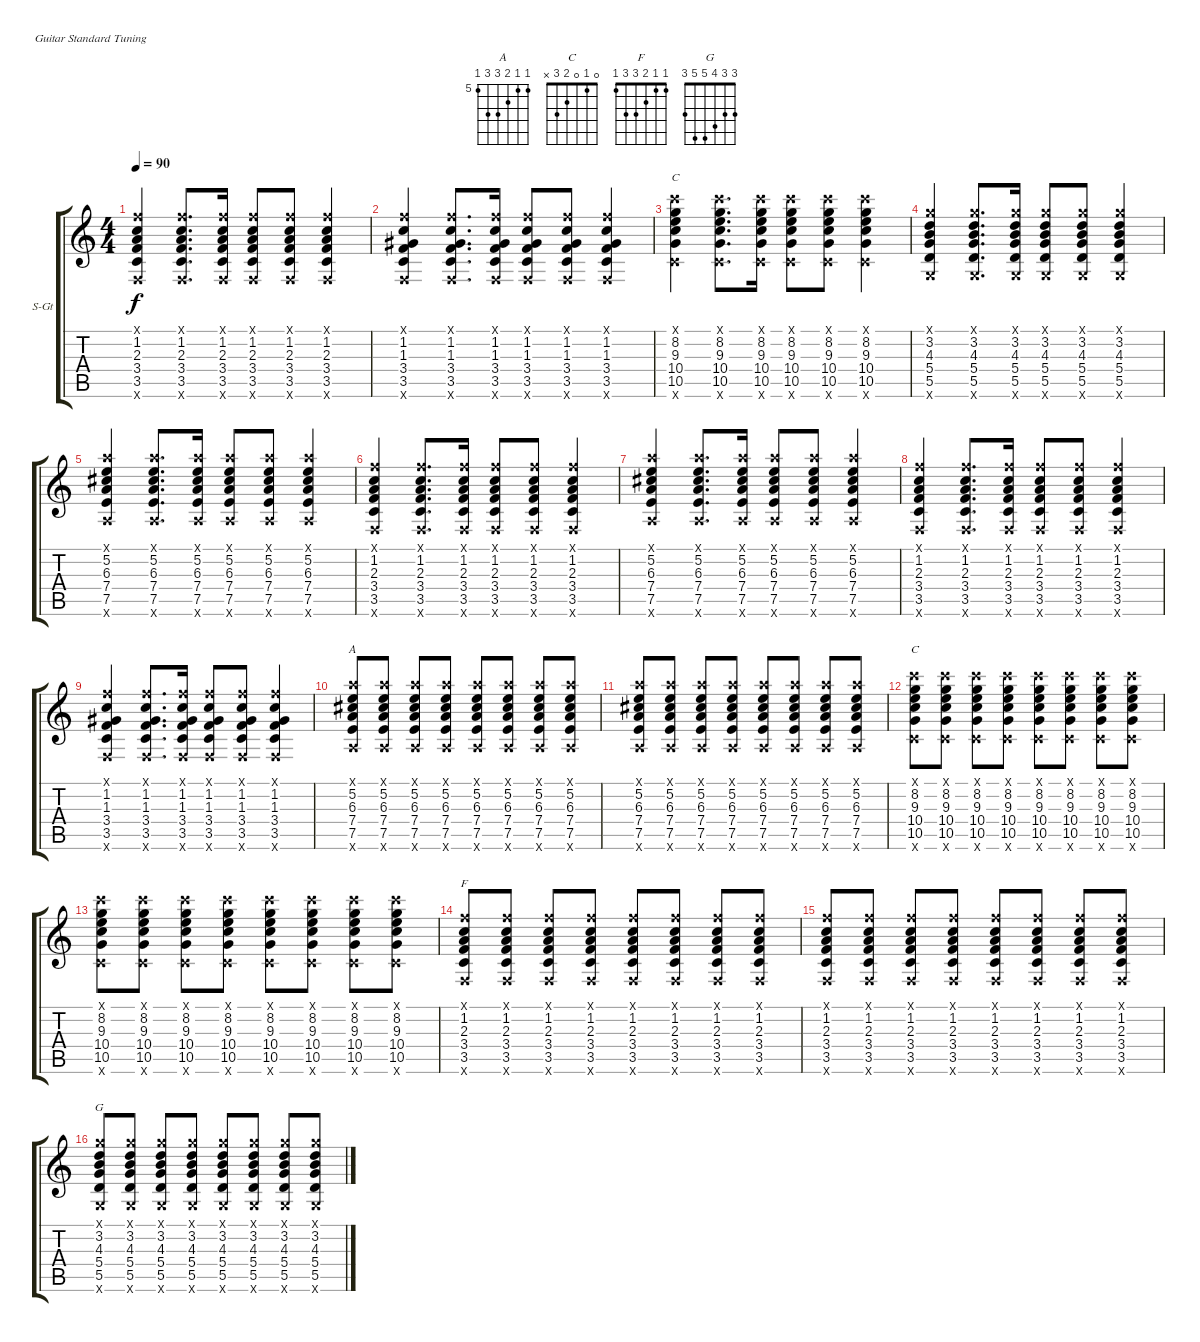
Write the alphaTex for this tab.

\bracketExtendMode groupsimilarinstruments
\firstSystemTrackNameOrientation horizontal
\otherSystemsTrackNameOrientation horizontal
\track ("Damon (Ac. Guitar)" "S-Gt") {instrument acousticguitarsteel}
\staff {score tabs}
\tuning (E4 B3 G3 D3 A2 E2)
\chord ("A" 5 5 6 7 7 5) {firstfret 5}
\chord ("C" 8 8 9 10 10 8) {firstfret 8}
\chord ("F" 1 1 2 3 3 1)
\chord ("G" 3 3 4 5 5 3)
\chord ("C" 0 1 0 2 3 x)
\ts (4 4)
\tempo 90
\clef g2
\ks c
(1.1{x} 1.2 2.3 3.4 3.5 1.6{x}).4{dy f} (1.1{x} 1.2 2.3 3.4 3.5 1.6{x}).8{d} (1.1{x} 1.2 2.3 3.4 3.5 1.6{x}).16 (1.1{x} 1.2 2.3 3.4 3.5 1.6{x}).8 (1.1{x} 1.2 2.3 3.4 3.5 1.6{x}).8 (1.1{x} 1.2 2.3 3.4 3.5 1.6{x}).4 |
(1.1{x} 1.2 1.3 3.4 3.5 1.6{x}).4 (1.1{x} 1.2 1.3 3.4 3.5 1.6{x}).8{d} (1.1{x} 1.2 1.3 3.4 3.5 1.6{x}).16 (1.1{x} 1.2 1.3 3.4 3.5 1.6{x}).8 (1.1{x} 1.2 1.3 3.4 3.5 1.6{x}).8 (1.1{x} 1.2 1.3 3.4 3.5 1.6{x}).4 |
(8.1{x} 8.2 9.3 10.4 10.5 8.6{x}).4{ch "C"} (8.1{x} 8.2 9.3 10.4 10.5 8.6{x}).8{d} (8.1{x} 8.2 9.3 10.4 10.5 8.6{x}).16 (8.1{x} 8.2 9.3 10.4 10.5 8.6{x}).8 (8.1{x} 8.2 9.3 10.4 10.5 8.6{x}).8 (8.1{x} 8.2 9.3 10.4 10.5 8.6{x}).4 |
(3.1{x} 3.2 4.3 5.4 5.5 3.6{x}).4 (3.1{x} 3.2 4.3 5.4 5.5 3.6{x}).8{d} (3.1{x} 3.2 4.3 5.4 5.5 3.6{x}).16 (3.1{x} 3.2 4.3 5.4 5.5 3.6{x}).8 (3.1{x} 3.2 4.3 5.4 5.5 3.6{x}).8 (3.1{x} 3.2 4.3 5.4 5.5 3.6{x}).4 |
(5.1{x} 5.2 6.3 7.4 7.5 5.6{x}).4 (5.1{x} 5.2 6.3 7.4 7.5 5.6{x}).8{d} (5.1{x} 5.2 6.3 7.4 7.5 5.6{x}).16 (5.1{x} 5.2 6.3 7.4 7.5 5.6{x}).8 (5.1{x} 5.2 6.3 7.4 7.5 5.6{x}).8 (5.1{x} 5.2 6.3 7.4 7.5 5.6{x}).4 |
(1.1{x} 1.2 2.3 3.4 3.5 1.6{x}).4 (1.1{x} 1.2 2.3 3.4 3.5 1.6{x}).8{d} (1.1{x} 1.2 2.3 3.4 3.5 1.6{x}).16 (1.1{x} 1.2 2.3 3.4 3.5 1.6{x}).8 (1.1{x} 1.2 2.3 3.4 3.5 1.6{x}).8 (1.1{x} 1.2 2.3 3.4 3.5 1.6{x}).4 |
(5.1{x} 5.2 6.3 7.4 7.5 5.6{x}).4 (5.1{x} 5.2 6.3 7.4 7.5 5.6{x}).8{d} (5.1{x} 5.2 6.3 7.4 7.5 5.6{x}).16 (5.1{x} 5.2 6.3 7.4 7.5 5.6{x}).8 (5.1{x} 5.2 6.3 7.4 7.5 5.6{x}).8 (5.1{x} 5.2 6.3 7.4 7.5 5.6{x}).4 |
(1.1{x} 1.2 2.3 3.4 3.5 1.6{x}).4 (1.1{x} 1.2 2.3 3.4 3.5 1.6{x}).8{d} (1.1{x} 1.2 2.3 3.4 3.5 1.6{x}).16 (1.1{x} 1.2 2.3 3.4 3.5 1.6{x}).8 (1.1{x} 1.2 2.3 3.4 3.5 1.6{x}).8 (1.1{x} 1.2 2.3 3.4 3.5 1.6{x}).4 |
(1.1{x} 1.2 1.3 3.4 3.5 1.6{x}).4 (1.1{x} 1.2 1.3 3.4 3.5 1.6{x}).8{d} (1.1{x} 1.2 1.3 3.4 3.5 1.6{x}).16 (1.1{x} 1.2 1.3 3.4 3.5 1.6{x}).8 (1.1{x} 1.2 1.3 3.4 3.5 1.6{x}).8 (1.1{x} 1.2 1.3 3.4 3.5 1.6{x}).4 |
(5.1{x} 5.2 6.3 7.4 7.5 5.6{x}).8{ch "A"} (5.1{x} 5.2 6.3 7.4 7.5 5.6{x}).8 (5.1{x} 5.2 6.3 7.4 7.5 5.6{x}).8 (5.1{x} 5.2 6.3 7.4 7.5 5.6{x}).8 (5.1{x} 5.2 6.3 7.4 7.5 5.6{x}).8 (5.1{x} 5.2 6.3 7.4 7.5 5.6{x}).8 (5.1{x} 5.2 6.3 7.4 7.5 5.6{x}).8 (5.1{x} 5.2 6.3 7.4 7.5 5.6{x}).8 |
(5.1{x} 5.2 6.3 7.4 7.5 5.6{x}).8 (5.1{x} 5.2 6.3 7.4 7.5 5.6{x}).8 (5.1{x} 5.2 6.3 7.4 7.5 5.6{x}).8 (5.1{x} 5.2 6.3 7.4 7.5 5.6{x}).8 (5.1{x} 5.2 6.3 7.4 7.5 5.6{x}).8 (5.1{x} 5.2 6.3 7.4 7.5 5.6{x}).8 (5.1{x} 5.2 6.3 7.4 7.5 5.6{x}).8 (5.1{x} 5.2 6.3 7.4 7.5 5.6{x}).8 |
(8.1{x} 8.2 9.3 10.4 10.5 8.6{x}).8{ch "C"} (8.1{x} 8.2 9.3 10.4 10.5 8.6{x}).8 (8.1{x} 8.2 9.3 10.4 10.5 8.6{x}).8 (8.1{x} 8.2 9.3 10.4 10.5 8.6{x}).8 (8.1{x} 8.2 9.3 10.4 10.5 8.6{x}).8 (8.1{x} 8.2 9.3 10.4 10.5 8.6{x}).8 (8.1{x} 8.2 9.3 10.4 10.5 8.6{x}).8 (8.1{x} 8.2 9.3 10.4 10.5 8.6{x}).8 |
(8.1{x} 8.2 9.3 10.4 10.5 8.6{x}).8 (8.1{x} 8.2 9.3 10.4 10.5 8.6{x}).8 (8.1{x} 8.2 9.3 10.4 10.5 8.6{x}).8 (8.1{x} 8.2 9.3 10.4 10.5 8.6{x}).8 (8.1{x} 8.2 9.3 10.4 10.5 8.6{x}).8 (8.1{x} 8.2 9.3 10.4 10.5 8.6{x}).8 (8.1{x} 8.2 9.3 10.4 10.5 8.6{x}).8 (8.1{x} 8.2 9.3 10.4 10.5 8.6{x}).8 |
(1.1{x} 1.2 2.3 3.4 3.5 1.6{x}).8{ch "F"} (1.1{x} 1.2 2.3 3.4 3.5 1.6{x}).8 (1.1{x} 1.2 2.3 3.4 3.5 1.6{x}).8 (1.1{x} 1.2 2.3 3.4 3.5 1.6{x}).8 (1.1{x} 1.2 2.3 3.4 3.5 1.6{x}).8 (1.1{x} 1.2 2.3 3.4 3.5 1.6{x}).8 (1.1{x} 1.2 2.3 3.4 3.5 1.6{x}).8 (1.1{x} 1.2 2.3 3.4 3.5 1.6{x}).8 |
(1.1{x} 1.2 2.3 3.4 3.5 1.6{x}).8 (1.1{x} 1.2 2.3 3.4 3.5 1.6{x}).8 (1.1{x} 1.2 2.3 3.4 3.5 1.6{x}).8 (1.1{x} 1.2 2.3 3.4 3.5 1.6{x}).8 (1.1{x} 1.2 2.3 3.4 3.5 1.6{x}).8 (1.1{x} 1.2 2.3 3.4 3.5 1.6{x}).8 (1.1{x} 1.2 2.3 3.4 3.5 1.6{x}).8 (1.1{x} 1.2 2.3 3.4 3.5 1.6{x}).8 |
(3.1{x} 3.2 4.3 5.4 5.5 3.6{x}).8{ch "G"} (3.1{x} 3.2 4.3 5.4 5.5 3.6{x}).8 (3.1{x} 3.2 4.3 5.4 5.5 3.6{x}).8 (3.1{x} 3.2 4.3 5.4 5.5 3.6{x}).8 (3.1{x} 3.2 4.3 5.4 5.5 3.6{x}).8 (3.1{x} 3.2 4.3 5.4 5.5 3.6{x}).8 (3.1{x} 3.2 4.3 5.4 5.5 3.6{x}).8 (3.1{x} 3.2 4.3 5.4 5.5 3.6{x}).8
